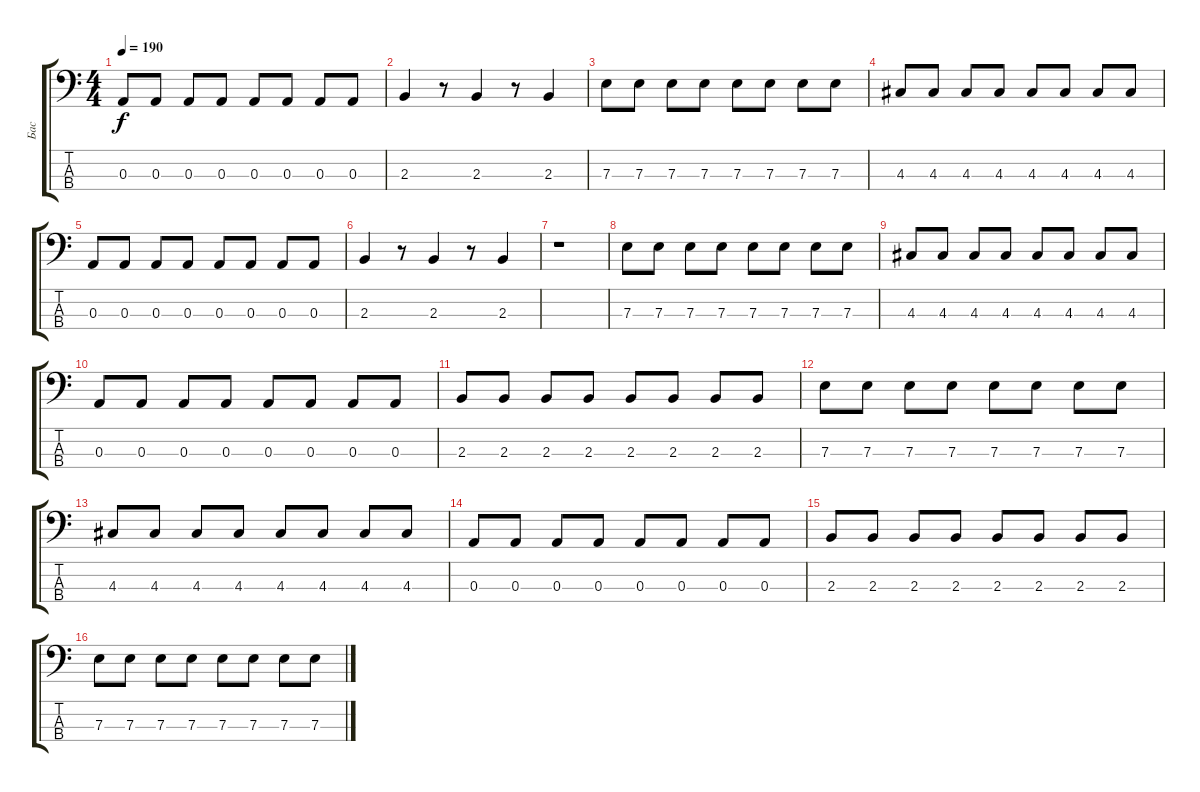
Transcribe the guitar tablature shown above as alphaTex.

\track ("Бас" "Бас") {instrument electricbasspick}
\staff {score tabs}
\tuning (G2 D2 A1 E1) {hide}
\ts (4 4)
\tempo 190
\clef f4
\ks c
0.3.8{dy f} 0.3.8 0.3.8 0.3.8 0.3.8 0.3.8 0.3.8 0.3.8 |
2.3.4 r.8 2.3.4 r.8 2.3.4 |
7.3.8 7.3.8 7.3.8 7.3.8 7.3.8 7.3.8 7.3.8 7.3.8 |
4.3.8 4.3.8 4.3.8 4.3.8 4.3.8 4.3.8 4.3.8 4.3.8 |
0.3.8 0.3.8 0.3.8 0.3.8 0.3.8 0.3.8 0.3.8 0.3.8 |
2.3.4 r.8 2.3.4 r.8 2.3.4 |
r.1 |
7.3.8 7.3.8 7.3.8 7.3.8 7.3.8 7.3.8 7.3.8 7.3.8 |
4.3.8 4.3.8 4.3.8 4.3.8 4.3.8 4.3.8 4.3.8 4.3.8 |
0.3.8 0.3.8 0.3.8 0.3.8 0.3.8 0.3.8 0.3.8 0.3.8 |
2.3.8 2.3.8 2.3.8 2.3.8 2.3.8 2.3.8 2.3.8 2.3.8 |
7.3.8 7.3.8 7.3.8 7.3.8 7.3.8 7.3.8 7.3.8 7.3.8 |
4.3.8 4.3.8 4.3.8 4.3.8 4.3.8 4.3.8 4.3.8 4.3.8 |
0.3.8 0.3.8 0.3.8 0.3.8 0.3.8 0.3.8 0.3.8 0.3.8 |
2.3.8 2.3.8 2.3.8 2.3.8 2.3.8 2.3.8 2.3.8 2.3.8 |
7.3.8 7.3.8 7.3.8 7.3.8 7.3.8 7.3.8 7.3.8 7.3.8
